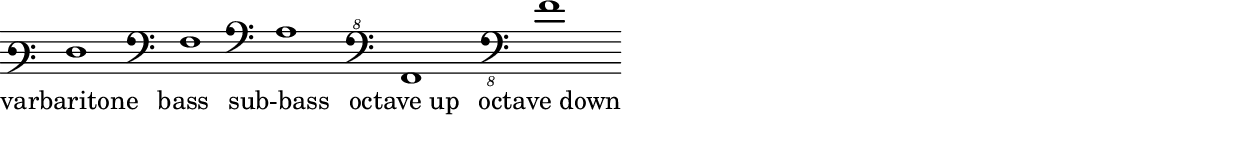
%% Generated by lilypond-book
%% Options: [exampleindent=10.16\mm,indent=0\mm,line-width=13.0\cm,notime,quote]
\include "lilypond-book-preamble.ly"


% ****************************************************************
% Start cut-&-pastable-section
% ****************************************************************

#(ly:set-option 'eps-box-padding 3.000000)



\paper {
  indent = 0\mm
  line-width = 13.0\cm
  % offset the left padding, also add 1mm as lilypond creates cropped
  % images with a little space on the right
  line-width = #(- line-width (* mm  3.000000) (* mm 1))
  line-width = 13.0\cm - 2.0 * 10.16\mm
  % offset the left padding, also add 1mm as lilypond creates cropped
  % images with a little space on the right
  line-width = #(- line-width (* mm  3.000000) (* mm 1))
}

\layout {
  
 \context {
   \Score
   timing = ##f
 }
 \context {
   \Staff
   \remove Time_signature_engraver
 }
}




% ****************************************************************
% ly snippet:
% ****************************************************************
\sourcefileline 3713
<<
  \relative c {
    \override Staff.Clef.full-size-change = ##t
    \clef varbaritone
    f1
    \clef bass
    f1
    \clef subbass
    f1
    \clef "F^8"
    f1
    \clef "F_8"
    f1
  }
  \lyrics {
    "varbaritone  "
    "bass  "
    "sub-bass  "
    "octave up  "
    "octave down"
  }
>>



% ****************************************************************
% end ly snippet
% ****************************************************************
